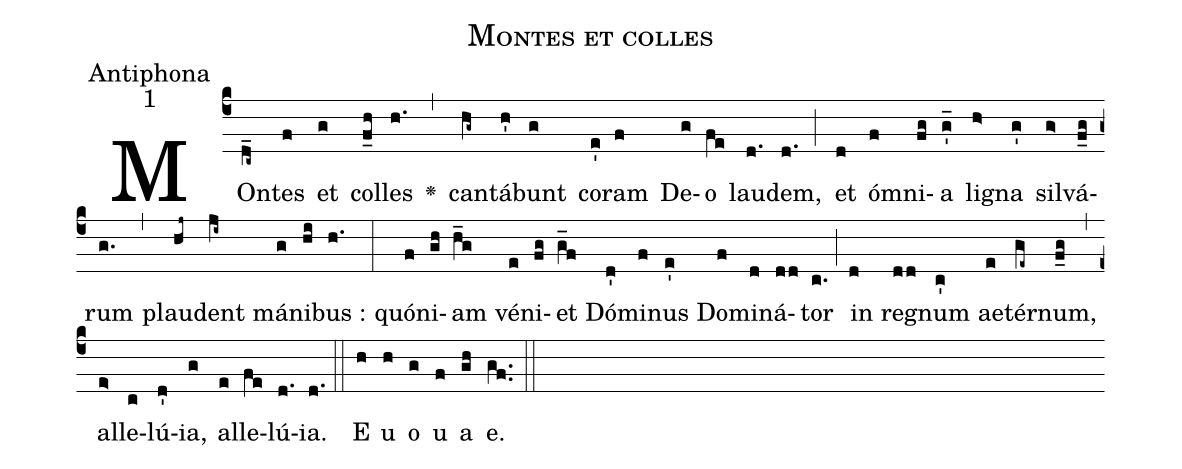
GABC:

name:Montes et colles;
office-part:Antiphona;
mode:1;
%%
(c4)MOn(d_c~)tes(f) et(g) col(f_h)les(h.) <v>\greheightstar</v>(,) can(hg~)tá(h')bunt(g) co(e')ram(f) De(g)o(fe) lau(d.)dem,(d.) (;) et(d) óm(f)ni(fg)a(g_') li(h>)gna(g') sil(g>)vá(f_g)rum(g.) (,) plau(hj~)dent(ji~) má(g)ni(hi)bus :(h.) (:) quó(f)ni(gh)am(h_g) vé(e)ni(fg)et(g_f) Dó(d')mi(f)nus(e') Do(f)mi(d)ná(dd)tor(c.) (;) in(d) re(dd)gnum(c') ae(e)tér(ge~)num,(f_g) (,) al(e>)le(c)lú(d')ia,(g) al(e)le(fe)lú(d.)ia.(d.) (::) E(h) u(h) o(g) u(f) a(gh) e.(gf..) (::)
